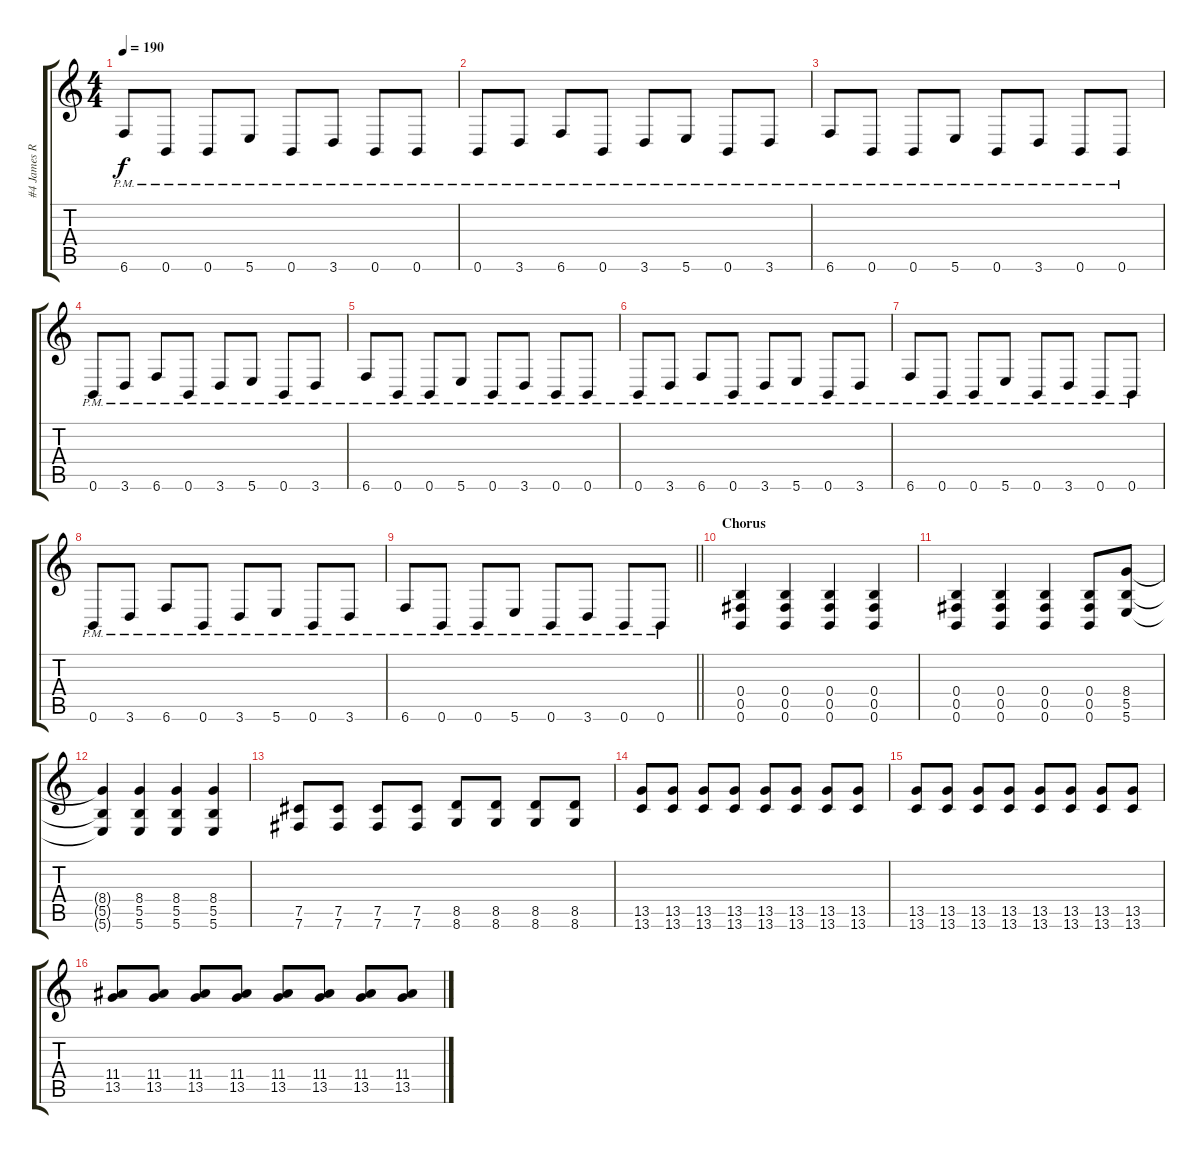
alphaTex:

\track ("#4 James Root" "#4 James R") {instrument distortionguitar}
\staff {score tabs}
\tuning (Db4 Ab3 E3 B2 Gb2 B1) {hide}
\ts (4 4)
\tempo 190
\clef g2
\ks c
6.6{pm}.8{dy f} 0.6{pm}.8 0.6{pm}.8 5.6{pm}.8 0.6{pm}.8 3.6{pm}.8 0.6{pm}.8 0.6{pm}.8 |
0.6{pm}.8 3.6{pm}.8 6.6{pm}.8 0.6{pm}.8 3.6{pm}.8 5.6{pm}.8 0.6{pm}.8 3.6{pm}.8 |
6.6{pm}.8 0.6{pm}.8 0.6{pm}.8 5.6{pm}.8 0.6{pm}.8 3.6{pm}.8 0.6{pm}.8 0.6{pm}.8 |
0.6{pm}.8 3.6{pm}.8 6.6{pm}.8 0.6{pm}.8 3.6{pm}.8 5.6{pm}.8 0.6{pm}.8 3.6{pm}.8 |
6.6{pm}.8 0.6{pm}.8 0.6{pm}.8 5.6{pm}.8 0.6{pm}.8 3.6{pm}.8 0.6{pm}.8 0.6{pm}.8 |
0.6{pm}.8 3.6{pm}.8 6.6{pm}.8 0.6{pm}.8 3.6{pm}.8 5.6{pm}.8 0.6{pm}.8 3.6{pm}.8 |
6.6{pm}.8 0.6{pm}.8 0.6{pm}.8 5.6{pm}.8 0.6{pm}.8 3.6{pm}.8 0.6{pm}.8 0.6{pm}.8 |
0.6{pm}.8 3.6{pm}.8 6.6{pm}.8 0.6{pm}.8 3.6{pm}.8 5.6{pm}.8 0.6{pm}.8 3.6{pm}.8 |
\barLineRight lightlight
6.6{pm}.8 0.6{pm}.8 0.6{pm}.8 5.6{pm}.8 0.6{pm}.8 3.6{pm}.8 0.6{pm}.8 0.6{pm}.8 |
\section ("" "Chorus")
(0.4 0.5 0.6).4 (0.4 0.5 0.6).4 (0.4 0.5 0.6).4 (0.4 0.5 0.6).4 |
(0.4 0.5 0.6).4 (0.4 0.5 0.6).4 (0.4 0.5 0.6).4 (0.4 0.5 0.6).8 (8.4 5.5 5.6).8 |
(8.4{t} 5.5{t} 5.6{t}).4 (8.4 5.5 5.6).4 (8.4 5.5 5.6).4 (8.4 5.5 5.6).4 |
(7.5 7.6).8 (7.5 7.6).8 (7.5 7.6).8 (7.5 7.6).8 (8.5 8.6).8 (8.5 8.6).8 (8.5 8.6).8 (8.5 8.6).8 |
(13.5 13.6).8 (13.5 13.6).8 (13.5 13.6).8 (13.5 13.6).8 (13.5 13.6).8 (13.5 13.6).8 (13.5 13.6).8 (13.5 13.6).8 |
(13.5 13.6).8 (13.5 13.6).8 (13.5 13.6).8 (13.5 13.6).8 (13.5 13.6).8 (13.5 13.6).8 (13.5 13.6).8 (13.5 13.6).8 |
(11.4 13.5).8 (11.4 13.5).8 (11.4 13.5).8 (11.4 13.5).8 (11.4 13.5).8 (11.4 13.5).8 (11.4 13.5).8 (11.4 13.5).8
